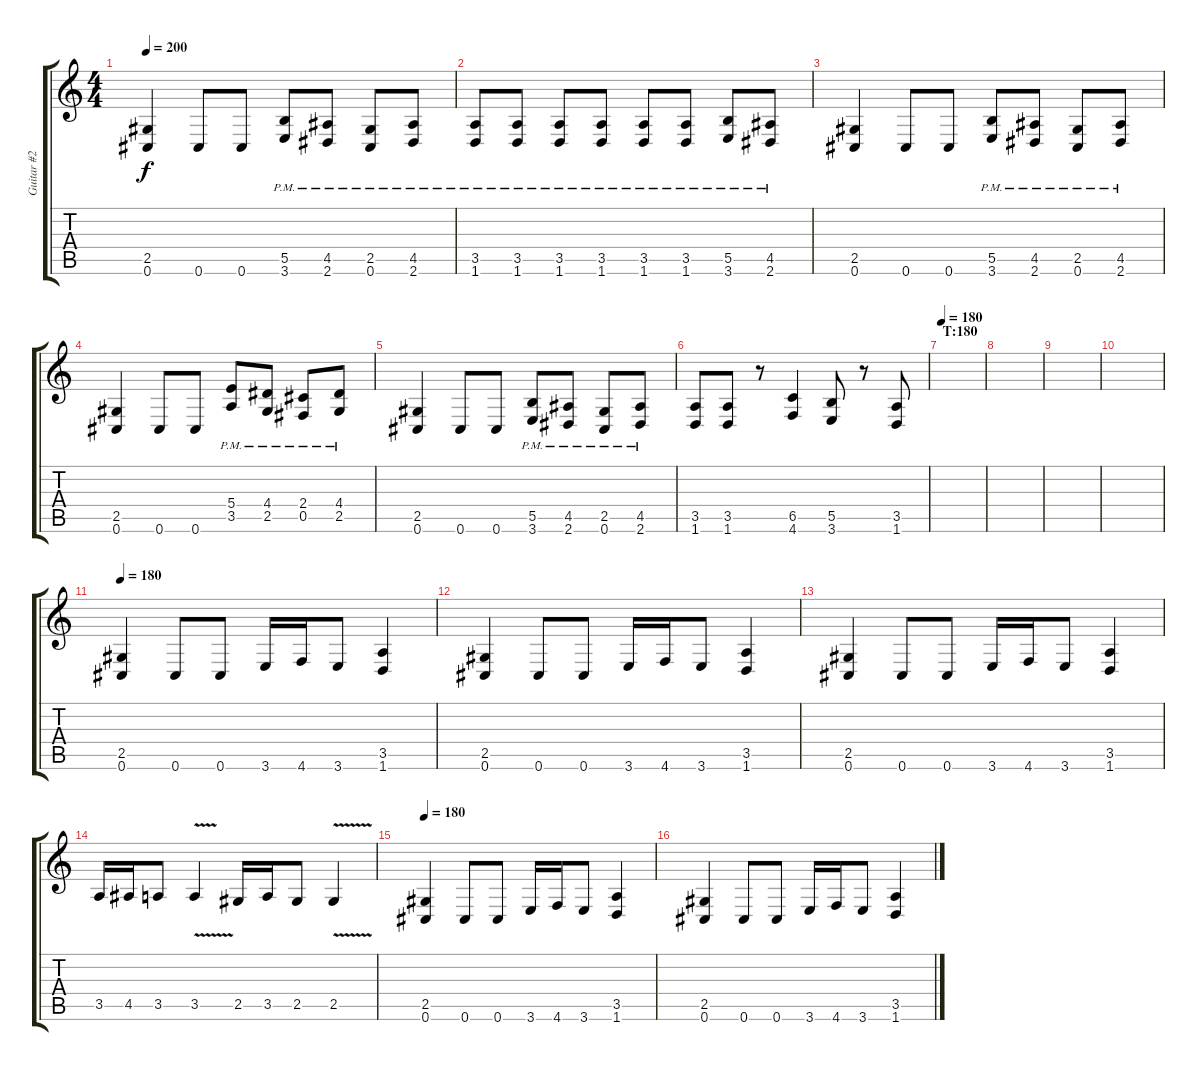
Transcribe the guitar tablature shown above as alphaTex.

\track ("Guitar #2" "Guitar #2") {instrument distortionguitar}
\staff {score tabs}
\tuning (Db4 Ab3 E3 B2 Gb2 Db2) {hide}
\ts (4 4)
\tempo 200
\clef g2
\ks c
(2.5 0.6).4{dy f} 0.6.8 0.6.8 (5.5{pm} 3.6).8 (4.5{pm} 2.6).8 (2.5{pm} 0.6).8 (4.5{pm} 2.6).8 |
(3.5{pm} 1.6).8 (3.5{pm} 1.6).8 (3.5{pm} 1.6).8 (3.5{pm} 1.6).8 (3.5{pm} 1.6).8 (3.5{pm} 1.6).8 (5.5{pm} 3.6).8 (4.5{pm} 2.6).8 |
(2.5 0.6).4 0.6.8 0.6.8 (5.5{pm} 3.6).8 (4.5{pm} 2.6).8 (2.5{pm} 0.6).8 (4.5{pm} 2.6).8 |
(2.5 0.6).4 0.6.8 0.6.8 (5.4{pm} 3.5).8 (4.4{pm} 2.5).8 (2.4{pm} 0.5).8 (4.4{pm} 2.5).8 |
(2.5 0.6).4 0.6.8 0.6.8 (5.5{pm} 3.6).8 (4.5{pm} 2.6).8 (2.5{pm} 0.6).8 (4.5{pm} 2.6).8 |
(3.5 1.6).8 (3.5 1.6).8 r.8 (6.5 4.6).4 (5.5 3.6).8 r.8 (3.5 1.6).8 |
\section ("" "T:180")
\tempo 180
|
|
|
|
\tempo 180
(2.5 0.6).4 0.6.8 0.6.8 3.6.16 4.6.16 3.6.8 (3.5 1.6).4 |
(2.5 0.6).4 0.6.8 0.6.8 3.6.16 4.6.16 3.6.8 (3.5 1.6).4 |
(2.5 0.6).4 0.6.8 0.6.8 3.6.16 4.6.16 3.6.8 (3.5 1.6).4 |
3.5.16 4.5.16 3.5.8 3.5{v}.4 2.5.16 3.5.16 2.5.8 2.5{v}.4 |
\tempo 180
(2.5 0.6).4 0.6.8 0.6.8 3.6.16 4.6.16 3.6.8 (3.5 1.6).4 |
(2.5 0.6).4 0.6.8 0.6.8 3.6.16 4.6.16 3.6.8 (3.5 1.6).4
